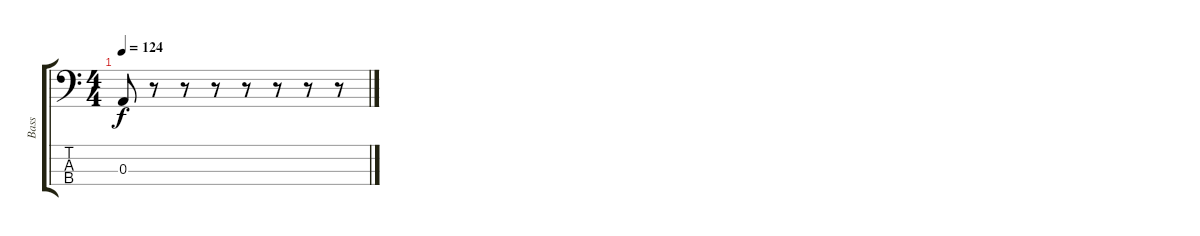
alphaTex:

\track ("Bass" "Bass") {instrument electricbasspick}
\staff {score tabs}
\tuning (G2 D2 A1 E1) {hide}
\ts (4 4)
\tempo 124
\clef f4
\ks c
0.3.8{dy f} r.8 r.8 r.8 r.8 r.8 r.8 r.8
